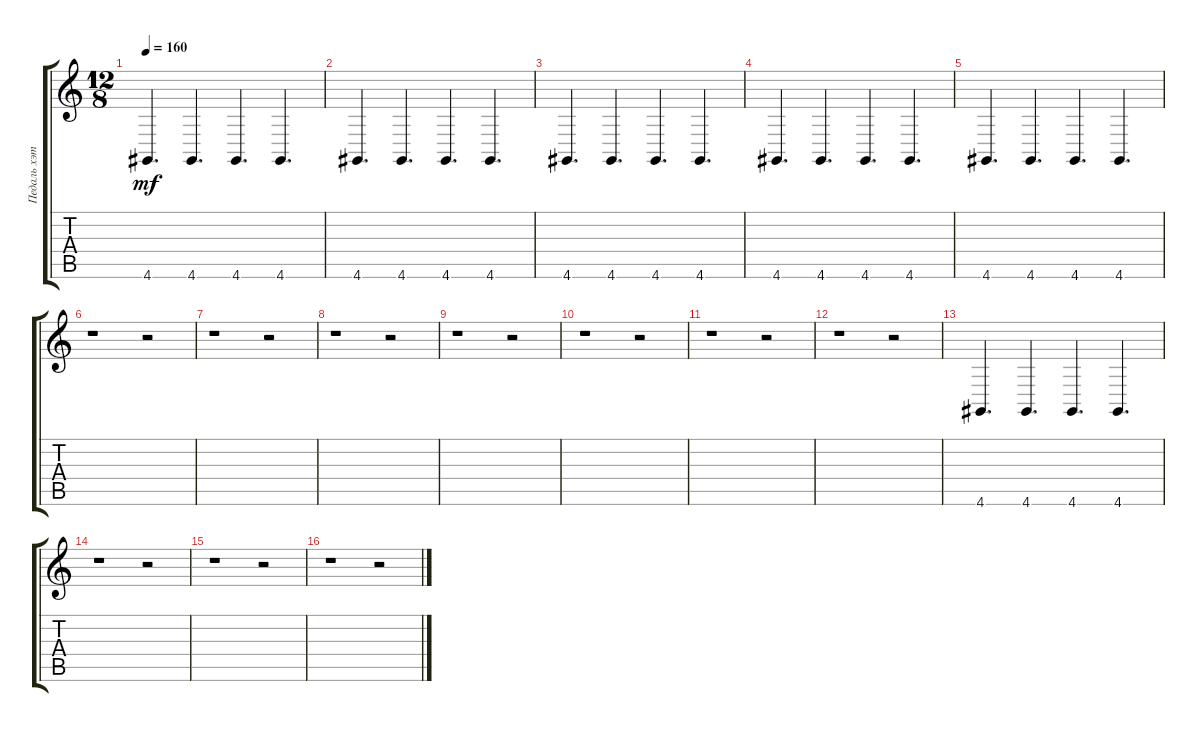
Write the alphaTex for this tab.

\track ("Педаль хэт" "Педаль хэт") {instrument acousticgrandpiano}
\staff {score tabs}
\tuning (E4 B3 G3 D3 A2 E2) {hide}
\ts (12 8)
\tempo 160
\clef g2
\ks c
4.6.4{d dy mf} 4.6.4{d} 4.6.4{d} 4.6.4{d} |
4.6.4{d} 4.6.4{d} 4.6.4{d} 4.6.4{d} |
4.6.4{d} 4.6.4{d} 4.6.4{d} 4.6.4{d} |
4.6.4{d} 4.6.4{d} 4.6.4{d} 4.6.4{d} |
4.6.4{d} 4.6.4{d} 4.6.4{d} 4.6.4{d} |
r.1 r.2 |
r.1 r.2 |
r.1 r.2 |
r.1 r.2 |
r.1 r.2 |
r.1 r.2 |
r.1 r.2 |
4.6.4{d} 4.6.4{d} 4.6.4{d} 4.6.4{d} |
r.1 r.2 |
r.1 r.2 |
r.1 r.2
